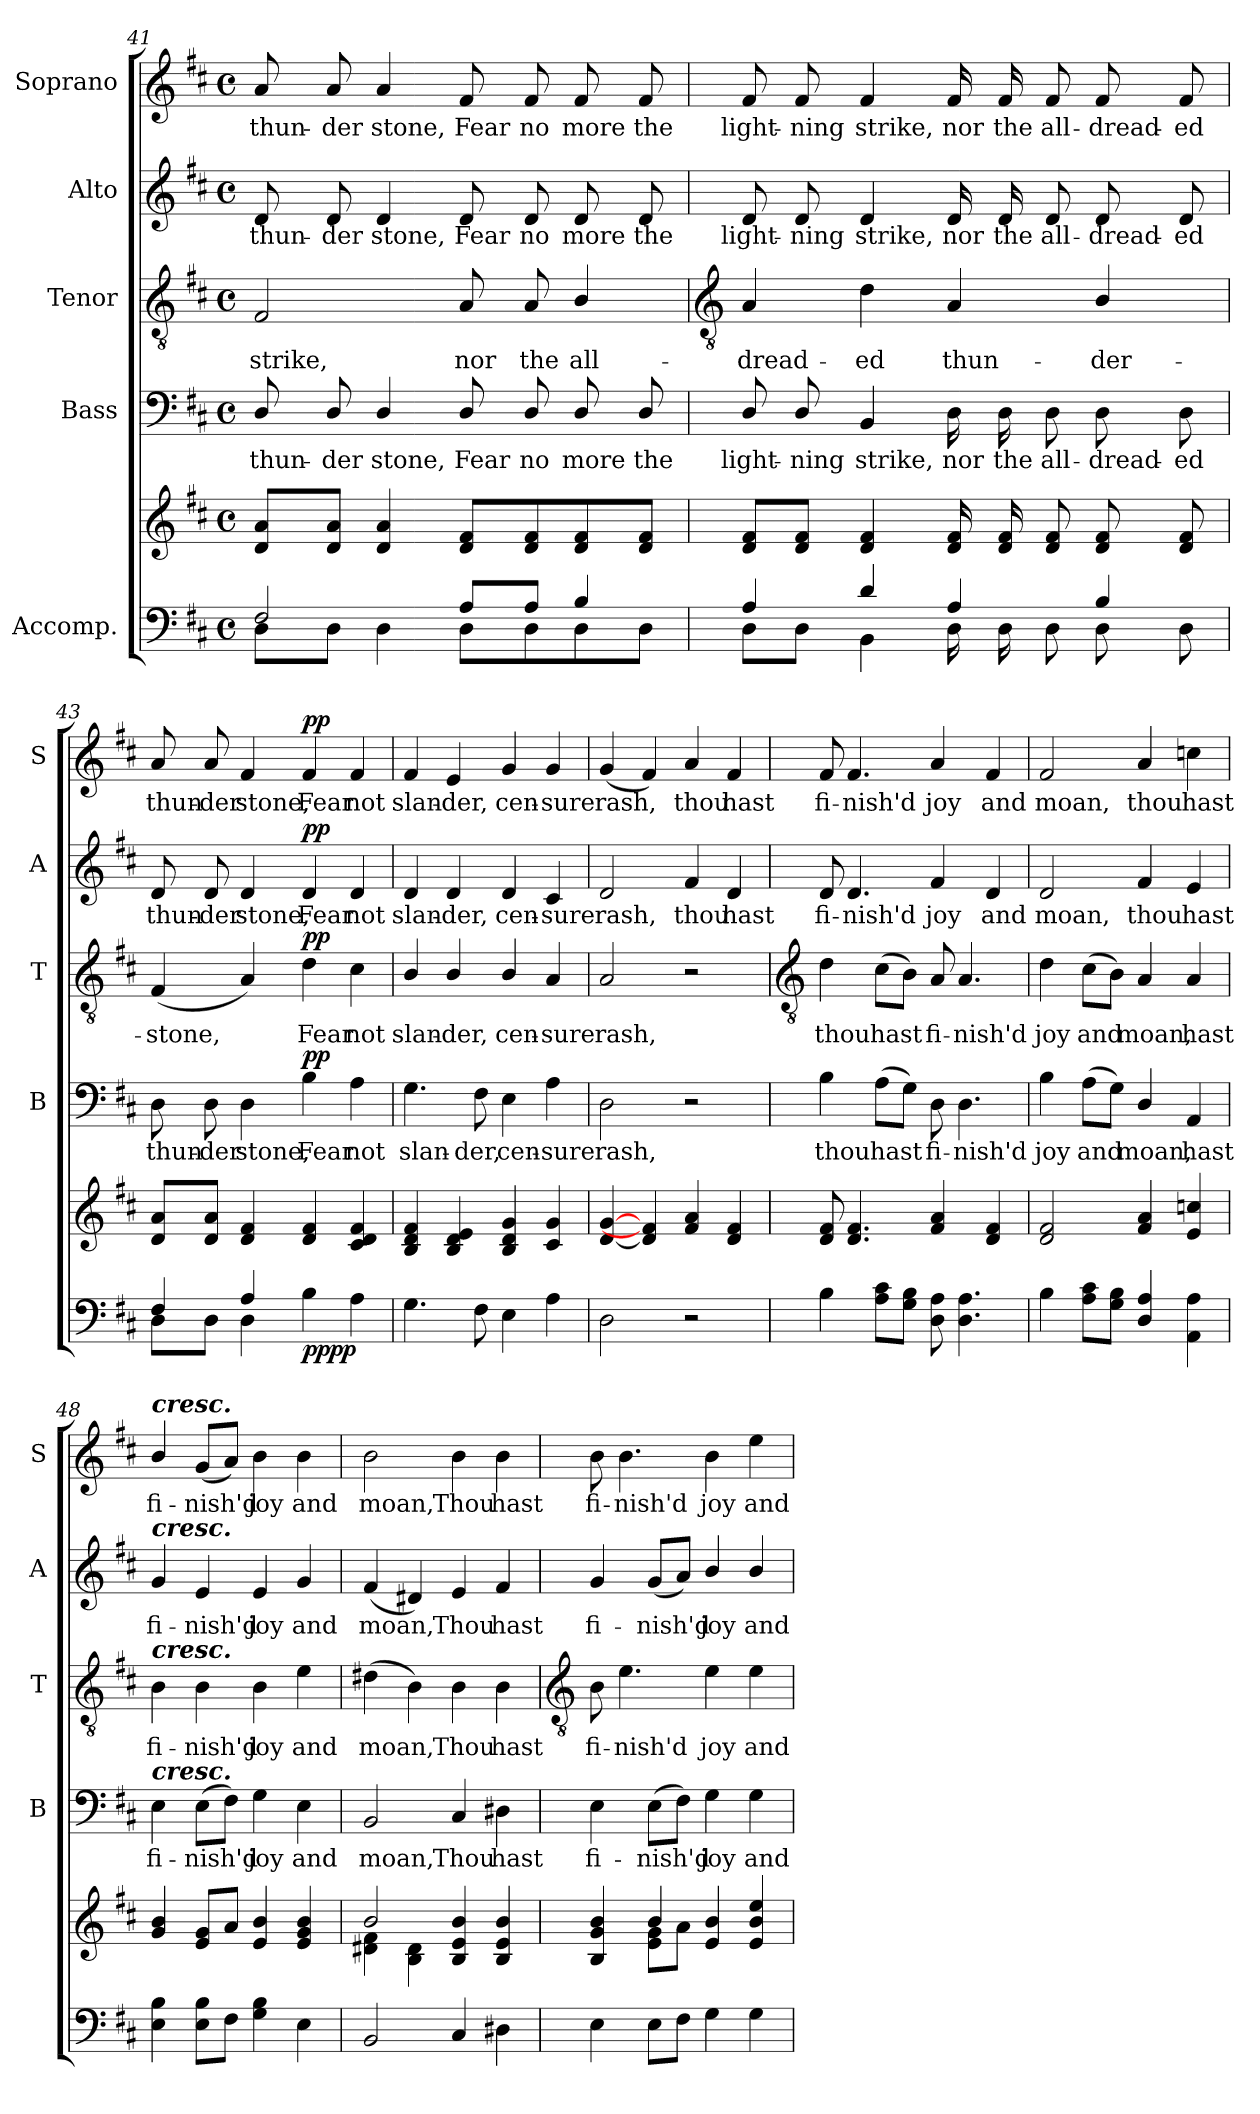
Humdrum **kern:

**kern	**kern	**dynam	**kern	**text	**dynam	**kern	**text	**dynam	**kern	**text	**dynam	**kern	**text	**dynam
*part5	*part5	*part5	*part4	*part4	*part4	*part3	*part3	*part3	*part2	*part2	*part2	*part1	*part1	*part1
*staff6	*staff5	*staff5/6	*staff4	*staff4	*staff4	*staff3	*staff3	*staff3	*staff2	*staff2	*staff2	*staff1	*staff1	*staff1
*I"Accomp.	*	*	*I"Bass	*	*	*I"Tenor	*	*	*I"Alto	*	*	*I"Soprano	*	*
*	*	*	*I'B	*	*	*I'T	*	*	*I'A	*	*	*I'S	*	*
*clefF4	*clefG2	*	*clefF4	*	*	*clefGv2	*	*	*clefG2	*	*	*clefG2	*	*
*k[f#c#]	*k[f#c#]	*	*k[f#c#]	*	*	*k[f#c#]	*	*	*k[f#c#]	*	*	*k[f#c#]	*	*
*D:	*D:	*	*D:	*	*	*D:	*	*	*D:	*	*	*D:	*	*
*M4/4	*M4/4	*	*M4/4	*	*	*M4/4	*	*	*M4/4	*	*	*M4/4	*	*
*met(c)	*met(c)	*	*met(c)	*	*	*met(c)	*	*	*met(c)	*	*	*met(c)	*	*
=41	=41	=41	=41	=41	=41	=41	=41	=41	=41	=41	=41	=41	=41	=41
*^	*	*	*	*	*	*	*	*	*	*	*	*	*	*
!	!	!	!	!	!LO:LY:b	!	!	!LO:LY:b	!	!	!LO:LY:b	!	!	!LO:LY:b	!
2F#/	8D\L	8d 8aL	.	8D/	thun-	.	2F#	strike,	.	8d	thun-	.	8a	thun-	.
!	!	!	!	!	!LO:LY:b	!	!	!	!	!	!LO:LY:b	!	!	!LO:LY:b	!
.	8D\J	8d 8aJ	.	8D/	-der	.	.	.	.	8d	-der	.	8a	-der	.
!	!	!	!	!	!LO:LY:b	!	!	!	!	!	!LO:LY:b	!	!	!LO:LY:b	!
.	4D\	4d 4a	.	4D/	stone,	.	.	.	.	4d	stone,	.	4a	stone,	.
!	!	!	!	!	!LO:LY:b	!	!	!LO:LY:b	!	!	!LO:LY:b	!	!	!LO:LY:b	!
8A/L	8D\L	8d 8f#L	.	8D/	Fear	.	8A	nor	.	8d	Fear	.	8f#	Fear	.
!	!	!	!	!	!LO:LY:b	!	!	!LO:LY:b	!	!	!LO:LY:b	!	!	!LO:LY:b	!
8A/J	8D\	8d 8f#	.	8D/	no	.	8A	the	.	8d	no	.	8f#	no	.
!	!	!	!	!	!LO:LY:b	!	!	!LO:LY:b	!	!	!LO:LY:b	!	!	!LO:LY:b	!
4B/	8D\	8d 8f#	.	8D/	more	.	4B/	all-	.	8d	more	.	8f#	more	.
!	!	!	!	!	!LO:LY:b	!	!	!	!	!	!LO:LY:b	!	!	!LO:LY:b	!
.	8D\J	8d 8f#J	.	8D/	the	.	.	.	.	8d	the	.	8f#	the	.
!!LO:LB:g=z
=42	=42	=42	=42	=42	=42	=42	=42	=42	=42	=42	=42	=42	=42	=42	=42
*	*	*	*	*	*	*	*clefGv2	*	*	*	*	*	*	*	*
!	!	!	!	!	!LO:LY:b	!	!	!LO:LY:b	!	!	!LO:LY:b	!	!	!LO:LY:b	!
4A/	8D\L	8d 8f#L	.	8D/	light-	.	4A	-dread-	.	8d	light-	.	8f#	light-	.
!	!	!	!	!	!LO:LY:b	!	!	!	!	!	!LO:LY:b	!	!	!LO:LY:b	!
.	8D\J	8d 8f#J	.	8D/	-ning	.	.	.	.	8d	-ning	.	8f#	-ning	.
!	!	!	!	!	!LO:LY:b	!	!	!LO:LY:b	!	!	!LO:LY:b	!	!	!LO:LY:b	!
4d/	4BB\	4d 4f#	.	4BB	strike,	.	4d	-ed	.	4d	strike,	.	4f#	strike,	.
!	!	!	!	!	!LO:LY:b	!	!	!LO:LY:b	!	!	!LO:LY:b	!	!	!LO:LY:b	!
4A/	16D\LL	16d 16f#LL	.	16D	nor	.	4A	thun-	.	16d	nor	.	16f#	nor	.
!	!	!	!	!	!LO:LY:b	!	!	!	!	!	!LO:LY:b	!	!	!LO:LY:b	!
.	16D\	16d 16f#	.	16D	the	.	.	.	.	16d	the	.	16f#	the	.
!	!	!	!	!	!LO:LY:b	!	!	!	!	!	!LO:LY:b	!	!	!LO:LY:b	!
.	8D\J	8d 8f#J	.	8D	all-	.	.	.	.	8d	all-	.	8f#	all-	.
!	!	!	!	!	!LO:LY:b	!	!	!LO:LY:b	!	!	!LO:LY:b	!	!	!LO:LY:b	!
4B/	8D\L	8d 8f#L	.	8D	-dread-	.	4B/	-der-	.	8d	-dread-	.	8f#	-dread-	.
!	!	!	!	!	!LO:LY:b	!	!	!	!	!	!LO:LY:b	!	!	!LO:LY:b	!
.	8D\J	8d 8f#J	.	8D	-ed	.	.	.	.	8d	-ed	.	8f#	-ed	.
=43	=43	=43	=43	=43	=43	=43	=43	=43	=43	=43	=43	=43	=43	=43	=43
!	!	!	!	!	!LO:LY:b	!	!	!LO:LY:b	!	!	!LO:LY:b	!	!	!LO:LY:b	!
4F#/	8D\L	8d 8aL	.	8D	thun-	.	(<4F#	-stone,	.	8d	thun-	.	8a	thun-	.
!	!	!	!	!	!LO:LY:b	!	!	!	!	!	!LO:LY:b	!	!	!LO:LY:b	!
.	8D\J	8d 8aJ	.	8D	-der	.	.	.	.	8d	-der	.	8a	-der	.
!	!	!	!	!	!LO:LY:b	!	!	!	!	!	!LO:LY:b	!	!	!LO:LY:b	!
4A/	4D\	4d 4f#	.	4D	stone,	.	4A)	.	.	4d	stone,	.	4f#	stone,	.
!	!	!	!LO:DY:b=2	!	!LO:LY:b	!	!	!LO:LY:b	!	!	!LO:LY:b	!	!	!LO:LY:b	!
!	!	!	!LO:DY:n=1:b	!	!	!LO:DY:b	!	!	!LO:DY:b	!	!	!LO:DY:b	!	!	!LO:DY:b
2ryy	4B\	4d 4f#	pp pp	4B	Fear	pp	4d	Fear	pp	4d	Fear	pp	4f#	Fear	pp
!	!	!	!	!	!LO:LY:b	!	!	!LO:LY:b	!	!	!LO:LY:b	!	!	!LO:LY:b	!
.	4A\	4c# 4d 4f#	.	4A	not	.	4c#	not	.	4d	not	.	4f#	not	.
=44	=44	=44	=44	=44	=44	=44	=44	=44	=44	=44	=44	=44	=44	=44	=44
!	!	!	!	!	!LO:LY:b	!	!	!LO:LY:b	!	!	!LO:LY:b	!	!	!LO:LY:b	!
1ryy	4.G\	4B 4d 4f#	.	4.G	slan-	.	4B/	slan-	.	4d	slan-	.	4f#	slan-	.
!	!	!	!	!	!	!	!	!LO:LY:b	!	!	!LO:LY:b	!	!	!LO:LY:b	!
.	.	4B 4d 4e	.	.	.	.	4B/	-der,	.	4d	-der,	.	4e	-der,	.
!	!	!	!	!	!LO:LY:b	!	!	!	!	!	!	!	!	!	!
.	8F#\	.	.	8F#	-der,	.	.	.	.	.	.	.	.	.	.
!	!	!	!	!	!LO:LY:b	!	!	!LO:LY:b	!	!	!LO:LY:b	!	!	!LO:LY:b	!
.	4E\	4B 4d 4g	.	4E	cen-	.	4B/	cen-	.	4d	cen-	.	4g	cen-	.
!	!	!	!	!	!LO:LY:b	!	!	!LO:LY:b	!	!	!LO:LY:b	!	!	!LO:LY:b	!
.	4A\	4c# 4g	.	4A	-sure	.	4A	-sure	.	4c#	-sure	.	4g	-sure	.
=45	=45	=45	=45	=45	=45	=45	=45	=45	=45	=45	=45	=45	=45	=45	=45
!	!	!	!	!	!LO:LY:b	!	!	!LO:LY:b	!	!	!LO:LY:b	!	!	!LO:LY:b	!
*v	*v	*	*	*	*	*	*	*	*	*	*	*	*	*	*
2D\	[4d [4g	.	2D	rash,	.	2A	rash,	.	2d	rash,	.	(<4g	rash,	.
.	4d] 4f#]	.	.	.	.	.	.	.	.	.	.	4f#)	.	.
!	!	!	!	!	!	!	!	!	!	!LO:LY:b	!	!	!LO:LY:b	!
2r	4f# 4a	.	2r	.	.	2r	.	.	4f#	thou	.	4a	thou	.
!	!	!	!	!	!	!	!	!	!	!LO:LY:b	!	!	!LO:LY:b	!
.	4d 4f#	.	.	.	.	.	.	.	4d	hast	.	4f#	hast	.
!!LO:LB:g=z
=46	=46	=46	=46	=46	=46	=46	=46	=46	=46	=46	=46	=46	=46	=46
*	*	*	*	*	*	*clefGv2	*	*	*	*	*	*	*	*
*	*^	*	*	*	*	*	*	*	*	*	*	*	*	*
!	!	!	!	!	!LO:LY:b	!	!	!LO:LY:b	!	!	!LO:LY:b	!	!	!LO:LY:b	!
4B	8d/ 8f#/	1ryy	.	4B	thou	.	4d	thou	.	8d	fi-	.	8f#	fi-	.
!	!	!	!	!	!	!	!	!	!	!	!LO:LY:b	!	!	!LO:LY:b	!
.	4.d/ 4.f#/	.	.	.	.	.	.	.	.	4.d	-nish'd	.	4.f#	-nish'd	.
!	!	!	!	!	!LO:LY:b	!	!	!LO:LY:b	!	!	!	!	!	!	!
8A 8c#L	.	.	.	(>8AL	hast	.	(>8c#L	hast	.	.	.	.	.	.	.
8G 8BJ	.	.	.	8GJ)	.	.	8BJ)	.	.	.	.	.	.	.	.
!	!	!	!	!	!LO:LY:b	!	!	!LO:LY:b	!	!	!LO:LY:b	!	!	!LO:LY:b	!
8D 8A	4f#/ 4a/	.	.	8D	fi-	.	8A	fi-	.	4f#	joy	.	4a	joy	.
!	!	!	!	!	!LO:LY:b	!	!	!LO:LY:b	!	!	!	!	!	!	!
4.D 4.A	.	.	.	4.D	-nish'd	.	4.A	-nish'd	.	.	.	.	.	.	.
!	!	!	!	!	!	!	!	!	!	!	!LO:LY:b	!	!	!LO:LY:b	!
.	4d/ 4f#/	.	.	.	.	.	.	.	.	4d	and	.	4f#	and	.
=47	=47	=47	=47	=47	=47	=47	=47	=47	=47	=47	=47	=47	=47	=47	=47
!	!	!	!	!	!LO:LY:b	!	!	!LO:LY:b	!	!	!LO:LY:b	!	!	!LO:LY:b	!
4B	2d/ 2f#/	1ryy	.	4B	joy	.	4d	joy	.	2d	moan,	.	2f#	moan,	.
!	!	!	!	!	!LO:LY:b	!	!	!LO:LY:b	!	!	!	!	!	!	!
8A 8c#L	.	.	.	(>8AL	and	.	(>8c#L	and	.	.	.	.	.	.	.
8G 8BJ	.	.	.	8GJ)	.	.	8BJ)	.	.	.	.	.	.	.	.
!	!	!	!	!	!LO:LY:b	!	!	!LO:LY:b	!	!	!LO:LY:b	!	!	!LO:LY:b	!
4D/ 4A/	4f#/ 4a/	.	.	4D/	moan,	.	4A	moan,	.	4f#	thou	.	4a	thou	.
!	!	!	!	!	!LO:LY:b	!	!	!LO:LY:b	!	!	!LO:LY:b	!	!	!LO:LY:b	!
4AA 4A	4e/ 4ccn/	.	.	4AA	hast	.	4A	hast	.	4e	hast	.	4ccn	hast	.
=48	=48	=48	=48	=48	=48	=48	=48	=48	=48	=48	=48	=48	=48	=48	=48
!	!	!	!	!	!	!	!	!	!	!	!	!	!LO:TX:a:Bi:t=cresc.	!	!
!	!	!	!	!	!	!	!	!	!	!LO:TX:a:Bi:t=cresc.	!	!	!	!	!
!	!	!	!	!	!	!	!LO:TX:a:Bi:t=cresc.	!	!	!	!	!	!	!	!
!	!	!	!	!LO:TX:a:Bi:t=cresc.	!	!	!	!	!	!	!	!	!	!	!
!	!	!	!	!	!LO:LY:b	!	!	!LO:LY:b	!	!	!LO:LY:b	!	!	!LO:LY:b	!
4E 4B	4g/ 4b/	1ryy	.	4E	fi-	.	4B	fi-	.	4g	fi-	.	4b/	fi-	.
!	!	!	!	!	!LO:LY:b	!	!	!LO:LY:b	!	!	!LO:LY:b	!	!	!LO:LY:b	!
8E 8BL	8e/ 8g/L	.	.	(>8EL	-nish'd	.	4B	-nish'd	.	4e	-nish'd	.	(<8gL	-nish'd	.
8F#J	8a/J	.	.	8F#J)	.	.	.	.	.	.	.	.	8aJ)	.	.
!	!	!	!	!	!LO:LY:b	!	!	!LO:LY:b	!	!	!LO:LY:b	!	!	!LO:LY:b	!
4G 4B	4e/ 4b/	.	.	4G	joy	.	4B	joy	.	4e	joy	.	4b	joy	.
!	!	!	!	!	!LO:LY:b	!	!	!LO:LY:b	!	!	!LO:LY:b	!	!	!LO:LY:b	!
4E	4e/ 4g/ 4b/	.	.	4E	and	.	4e	and	.	4g	and	.	4b	and	.
=49	=49	=49	=49	=49	=49	=49	=49	=49	=49	=49	=49	=49	=49	=49	=49
!	!	!	!	!	!LO:LY:b	!	!	!LO:LY:b	!	!	!LO:LY:b	!	!	!LO:LY:b	!
2BB	2b/	4d#X\ 4f#\	.	2BB	moan,	.	(>4d#X	moan,	.	(<4f#	moan,	.	2b	moan,	.
.	.	4B\ 4d#\	.	.	.	.	4B)	.	.	4d#X)	.	.	.	.	.
!	!	!	!	!	!LO:LY:b	!	!	!LO:LY:b	!	!	!LO:LY:b	!	!	!LO:LY:b	!
4C#	4B/ 4e/ 4b/	2ryy	.	4C#	Thou	.	4B	Thou	.	4e	Thou	.	4b	Thou	.
!	!	!	!	!	!LO:LY:b	!	!	!LO:LY:b	!	!	!LO:LY:b	!	!	!LO:LY:b	!
4D#X	4B/ 4e/ 4b/	.	.	4D#X	hast	.	4B	hast	.	4f#	hast	.	4b	hast	.
!!LO:LB:g=z
=50	=50	=50	=50	=50	=50	=50	=50	=50	=50	=50	=50	=50	=50	=50	=50
*	*	*	*	*	*	*	*clefGv2	*	*	*	*	*	*	*	*
!	!	!	!	!	!LO:LY:b	!	!	!LO:LY:b	!	!	!LO:LY:b	!	!	!LO:LY:b	!
4E	4B 4g 4b	4ryy	.	4E	fi-	.	8B	fi-	.	4g	fi-	.	8b	fi-	.
!	!	!	!	!	!	!	!	!LO:LY:b	!	!	!	!	!	!LO:LY:b	!
.	.	.	.	.	.	.	4.e	-nish'd	.	.	.	.	4.b	-nish'd	.
!	!	!	!	!	!LO:LY:b	!	!	!	!	!	!LO:LY:b	!	!	!	!
8EL	4b/	8e\ 8g\L	.	(>8EL	-nish'd	.	.	.	.	(<8gL	-nish'd	.	.	.	.
8F#J	.	8a\J	.	8F#J)	.	.	.	.	.	8aJ)	.	.	.	.	.
!	!	!	!	!	!LO:LY:b	!	!	!LO:LY:b	!	!	!LO:LY:b	!	!	!LO:LY:b	!
4G	4e 4b	2ryy	.	4G	joy	.	4e	joy	.	4b/	joy	.	4b	joy	.
!	!	!	!	!	!LO:LY:b	!	!	!LO:LY:b	!	!	!LO:LY:b	!	!	!LO:LY:b	!
4G	4e 4b 4ee	.	.	4G	and	.	4e	and	.	4b/	and	.	4ee	and	.
*	*v	*v	*	*	*	*	*	*	*	*	*	*	*	*	*
=	=	=	=	=	=	=	=	=	=	=	=	=	=	=
*-	*-	*-	*-	*-	*-	*-	*-	*-	*-	*-	*-	*-	*-	*-
